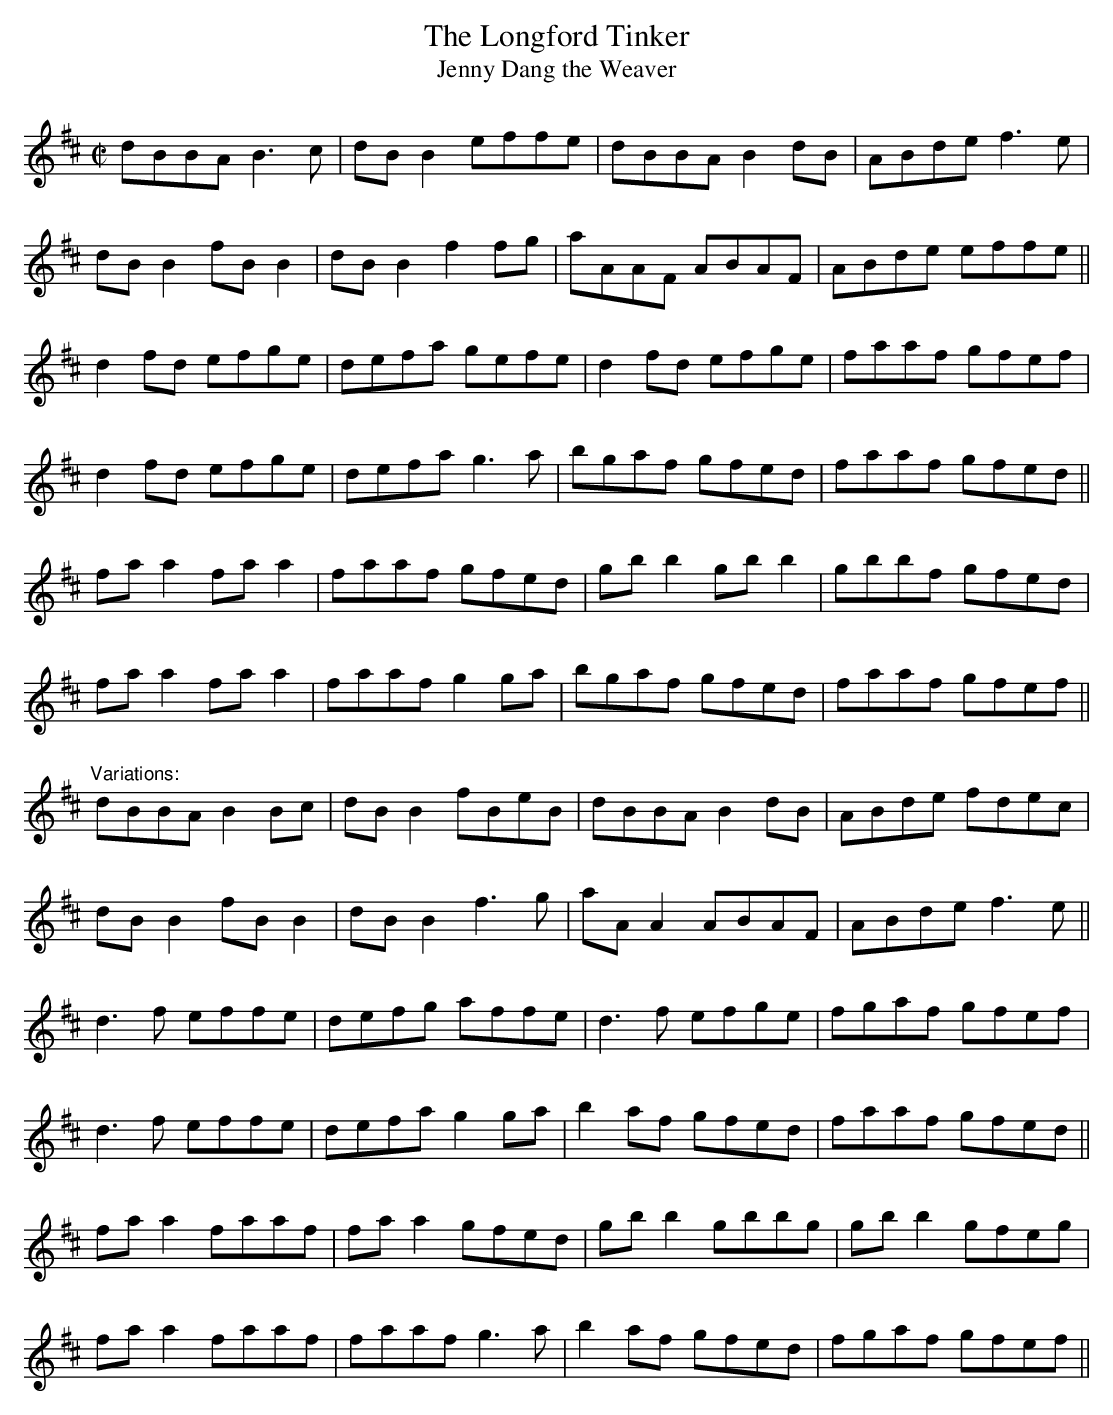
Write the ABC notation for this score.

X:1
T:Longford Tinker, The
T:Jenny Dang the Weaver
M:C|
K:D
dBBA B3c|dBB2 effe|dBBA B2dB|ABde f3e|
dBB2 fBB2|dBB2 f2fg|aAAF ABAF|ABde effe||
d2fd efge|defa gefe|d2fd efge|faaf gfef|
d2fd efge|defa g3a|bgaf gfed|faaf gfed||
faa2 faa2|faaf gfed|gbb2 gbb2|gbbf gfed|
faa2 faa2|faaf g2ga|bgaf gfed|faaf gfef||
"Variations:"
dBBA B2Bc|dBB2 fBeB|dBBA B2dB|ABde fdec|
dBB2 fBB2|dBB2 f3g|aAA2 ABAF|ABde f3e||
d3f effe|defg affe|d3f efge|fgaf gfef|
d3f effe|defa g2ga|b2af gfed|faaf gfed||
faa2 faaf|faa2 gfed|gbb2 gbbg|gbb2 gfeg|
faa2 faaf|faaf g3a|b2af gfed|fgaf gfef||
